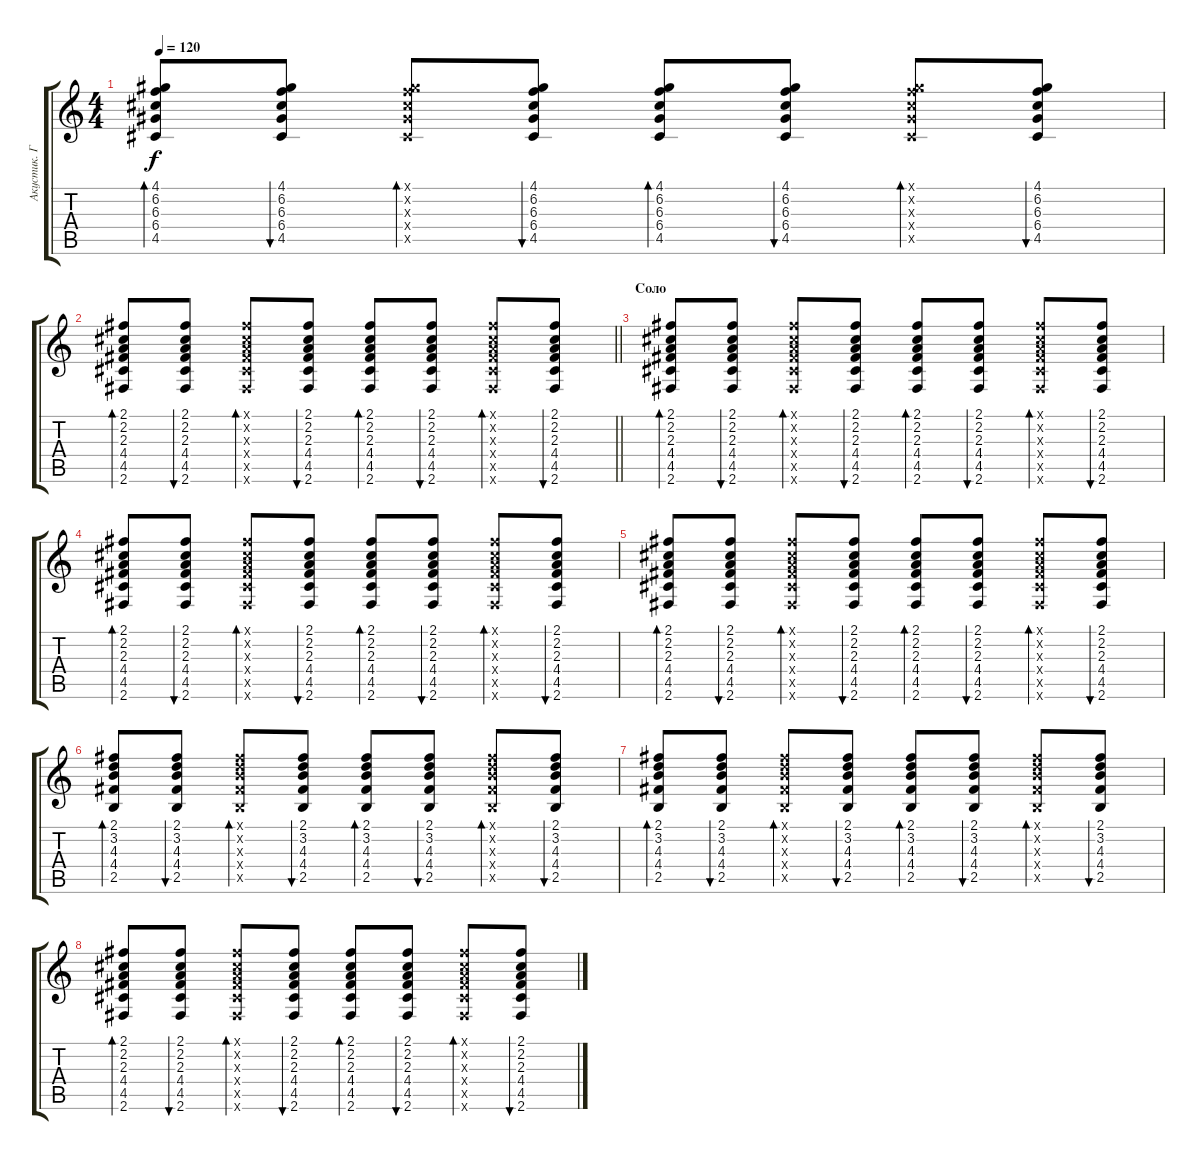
\track ("Акустик. Гитара" "Акустик. Г") {instrument acousticguitarsteel}
\staff {score tabs}
\tuning (E4 B3 G3 D3 A2 E2) {hide}
\ts (4 4)
\tempo 120
\clef g2
\ks c
(4.1 6.2 6.3 6.4 4.5).8{bd 30 dy f} (4.1 6.2 6.3 6.4 4.5).8{bu 30} (4.1{x} 6.2{x} 6.3{x} 6.4{x} 4.5{x}).8{bd 30} (4.1 6.2 6.3 6.4 4.5).8{bu 30} (4.1 6.2 6.3 6.4 4.5).8{bd 30} (4.1 6.2 6.3 6.4 4.5).8{bu 30} (4.1{x} 6.2{x} 6.3{x} 6.4{x} 4.5{x}).8{bd 30} (4.1 6.2 6.3 6.4 4.5).8{bu 30} |
\barLineRight lightlight
(2.1 2.2 2.3 4.4 4.5 2.6).8{bd 30} (2.1 2.2 2.3 4.4 4.5 2.6).8{bu 30} (2.1{x} 2.2{x} 2.3{x} 4.4{x} 4.5{x} 2.6{x}).8{bd 30} (2.1 2.2 2.3 4.4 4.5 2.6).8{bu 30} (2.1 2.2 2.3 4.4 4.5 2.6).8{bd 30} (2.1 2.2 2.3 4.4 4.5 2.6).8{bu 30} (2.1{x} 2.2{x} 2.3{x} 4.4{x} 4.5{x} 2.6{x}).8{bd 30} (2.1 2.2 2.3 4.4 4.5 2.6).8{bu 30} |
\section ("" "Соло")
(2.1 2.2 2.3 4.4 4.5 2.6).8{bd 30} (2.1 2.2 2.3 4.4 4.5 2.6).8{bu 30} (2.1{x} 2.2{x} 2.3{x} 4.4{x} 4.5{x} 2.6{x}).8{bd 30} (2.1 2.2 2.3 4.4 4.5 2.6).8{bu 30} (2.1 2.2 2.3 4.4 4.5 2.6).8{bd 30} (2.1 2.2 2.3 4.4 4.5 2.6).8{bu 30} (2.1{x} 2.2{x} 2.3{x} 4.4{x} 4.5{x} 2.6{x}).8{bd 30} (2.1 2.2 2.3 4.4 4.5 2.6).8{bu 30} |
(2.1 2.2 2.3 4.4 4.5 2.6).8{bd 30} (2.1 2.2 2.3 4.4 4.5 2.6).8{bu 30} (2.1{x} 2.2{x} 2.3{x} 4.4{x} 4.5{x} 2.6{x}).8{bd 30} (2.1 2.2 2.3 4.4 4.5 2.6).8{bu 30} (2.1 2.2 2.3 4.4 4.5 2.6).8{bd 30} (2.1 2.2 2.3 4.4 4.5 2.6).8{bu 30} (2.1{x} 2.2{x} 2.3{x} 4.4{x} 4.5{x} 2.6{x}).8{bd 30} (2.1 2.2 2.3 4.4 4.5 2.6).8{bu 30} |
(2.1 2.2 2.3 4.4 4.5 2.6).8{bd 30} (2.1 2.2 2.3 4.4 4.5 2.6).8{bu 30} (2.1{x} 2.2{x} 2.3{x} 4.4{x} 4.5{x} 2.6{x}).8{bd 30} (2.1 2.2 2.3 4.4 4.5 2.6).8{bu 30} (2.1 2.2 2.3 4.4 4.5 2.6).8{bd 30} (2.1 2.2 2.3 4.4 4.5 2.6).8{bu 30} (2.1{x} 2.2{x} 2.3{x} 4.4{x} 4.5{x} 2.6{x}).8{bd 30} (2.1 2.2 2.3 4.4 4.5 2.6).8{bu 30} |
(2.1 3.2 4.3 4.4 2.5).8{bd 30} (2.1 3.2 4.3 4.4 2.5).8{bu 30} (2.1{x} 3.2{x} 4.3{x} 4.4{x} 2.5{x}).8{bd 30} (2.1 3.2 4.3 4.4 2.5).8{bu 30} (2.1 3.2 4.3 4.4 2.5).8{bd 30} (2.1 3.2 4.3 4.4 2.5).8{bu 30} (2.1{x} 3.2{x} 4.3{x} 4.4{x} 2.5{x}).8{bd 30} (2.1 3.2 4.3 4.4 2.5).8{bu 30} |
(2.1 3.2 4.3 4.4 2.5).8{bd 30} (2.1 3.2 4.3 4.4 2.5).8{bu 30} (2.1{x} 3.2{x} 4.3{x} 4.4{x} 2.5{x}).8{bd 30} (2.1 3.2 4.3 4.4 2.5).8{bu 30} (2.1 3.2 4.3 4.4 2.5).8{bd 30} (2.1 3.2 4.3 4.4 2.5).8{bu 30} (2.1{x} 3.2{x} 4.3{x} 4.4{x} 2.5{x}).8{bd 30} (2.1 3.2 4.3 4.4 2.5).8{bu 30} |
(2.1 2.2 2.3 4.4 4.5 2.6).8{bd 30} (2.1 2.2 2.3 4.4 4.5 2.6).8{bu 30} (2.1{x} 2.2{x} 2.3{x} 4.4{x} 4.5{x} 2.6{x}).8{bd 30} (2.1 2.2 2.3 4.4 4.5 2.6).8{bu 30} (2.1 2.2 2.3 4.4 4.5 2.6).8{bd 30} (2.1 2.2 2.3 4.4 4.5 2.6).8{bu 30} (2.1{x} 2.2{x} 2.3{x} 4.4{x} 4.5{x} 2.6{x}).8{bd 30} (2.1 2.2 2.3 4.4 4.5 2.6).8{bu 30}
